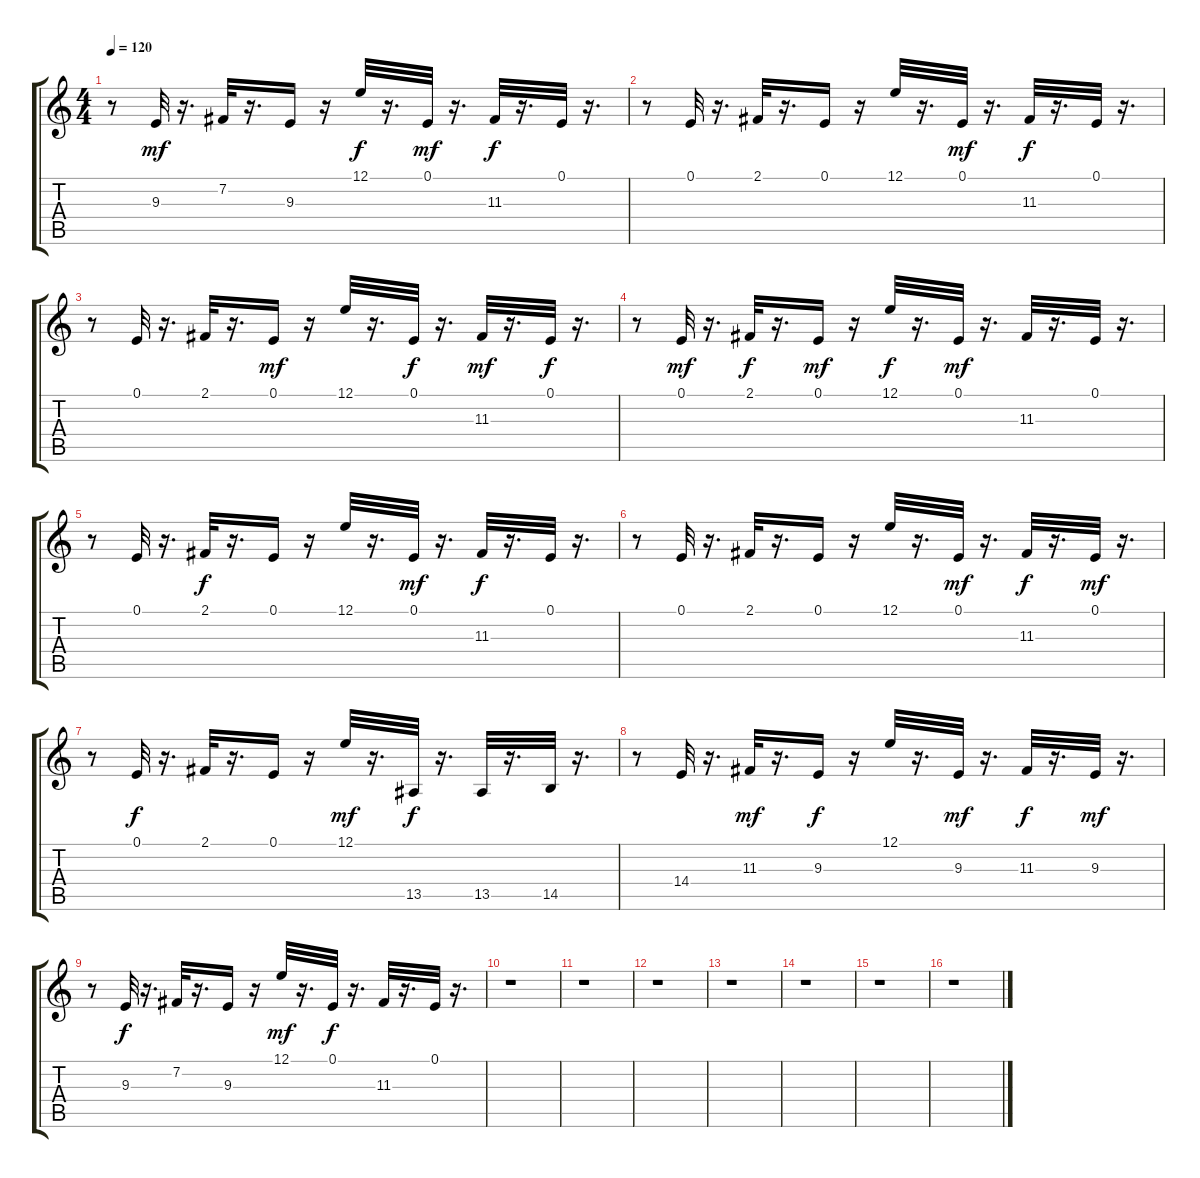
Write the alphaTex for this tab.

\track "" {instrument lead2sawtooth}
\staff {score tabs}
\tuning (E4 B3 G3 D3 A2 E2) {hide}
\ts (4 4)
\tempo 120
\clef g2
\ks c
r.8{dy mf} 9.3.32 r.16{d} 7.2.32 r.16{d} 9.3.16 r.16 12.1.32{dy f} r.16{d} 0.1.32{dy mf} r.16{d} 11.3.32{dy f} r.16{d} 0.1.32 r.16{d} |
r.8 0.1.32 r.16{d} 2.1.32 r.16{d} 0.1.16 r.16 12.1.32 r.16{d} 0.1.32{dy mf} r.16{d} 11.3.32{dy f} r.16{d} 0.1.32 r.16{d} |
r.8 0.1.32 r.16{d} 2.1.32 r.16{d} 0.1.16{dy mf} r.16 12.1.32 r.16{d} 0.1.32{dy f} r.16{d} 11.3.32{dy mf} r.16{d} 0.1.32{dy f} r.16{d} |
r.8 0.1.32{dy mf} r.16{d} 2.1.32{dy f} r.16{d} 0.1.16{dy mf} r.16 12.1.32{dy f} r.16{d} 0.1.32{dy mf} r.16{d} 11.3.32 r.16{d} 0.1.32 r.16{d} |
r.8 0.1.32 r.16{d} 2.1.32{dy f} r.16{d} 0.1.16 r.16 12.1.32 r.16{d} 0.1.32{dy mf} r.16{d} 11.3.32{dy f} r.16{d} 0.1.32 r.16{d} |
r.8 0.1.32 r.16{d} 2.1.32 r.16{d} 0.1.16 r.16 12.1.32 r.16{d} 0.1.32{dy mf} r.16{d} 11.3.32{dy f} r.16{d} 0.1.32{dy mf} r.16{d} |
r.8 0.1.32{dy f} r.16{d} 2.1.32 r.16{d} 0.1.16 r.16 12.1.32{dy mf} r.16{d} 13.5.32{dy f} r.16{d} 13.5.32 r.16{d} 14.5.32 r.16{d} |
r.8 14.4.32 r.16{d} 11.3.32{dy mf} r.16{d} 9.3.16{dy f} r.16 12.1.32 r.16{d} 9.3.32{dy mf} r.16{d} 11.3.32{dy f} r.16{d} 9.3.32{dy mf} r.16{d} |
r.8 9.3.32{dy f} r.16{d} 7.2.32 r.16{d} 9.3.16 r.16 12.1.32{dy mf} r.16{d} 0.1.32{dy f} r.16{d} 11.3.32 r.16{d} 0.1.32 r.16{d} |
r.1 |
r.1 |
r.1 |
r.1 |
r.1 |
r.1 |
r.1
